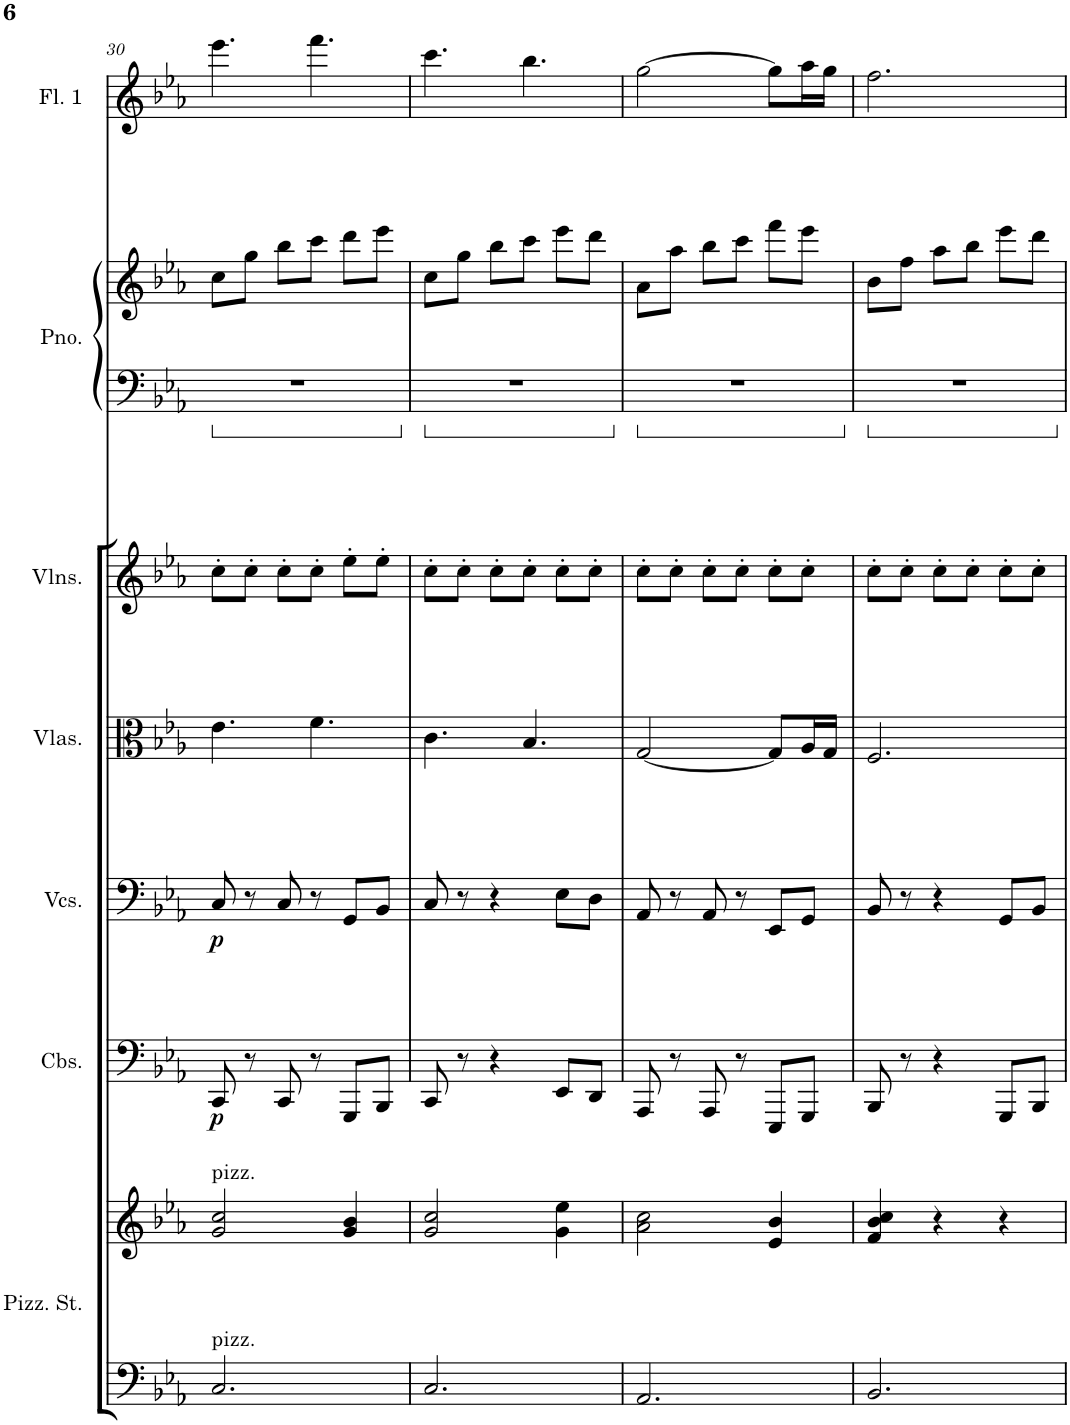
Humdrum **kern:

**kern	**kern	**kern	**dynam	**kern	**dynam	**kern	**kern	**kern	**kern	**kern
*part7	*part7	*part6	*part6	*part5	*part5	*part4	*part3	*part2	*part2	*part1
*staff9	*staff8	*staff7	*staff7	*staff6	*staff6	*staff5	*staff4	*staff3	*staff2	*staff1
*I"Pizzicato Strings	*	*I"Contrabasses	*	*I"Violoncellos	*	*I"Violas	*I"Violins	*I"Piano	*	*I"Flute 1
*I'Pizz. St.	*	*I'Cbs.	*	*I'Vcs.	*	*I'Vlas.	*I'Vlns.	*I'Pno.	*	*I'Fl. 1
!!LO:PB:g=z
*clefF4	*clefG2	*clefF4	*	*clefF4	*	*clefC3	*clefG2	*clefF4	*clefG2	*clefG2
*k[b-e-a-]	*k[b-e-a-]	*k[b-e-a-]	*	*k[b-e-a-]	*	*k[b-e-a-]	*k[b-e-a-]	*k[b-e-a-]	*k[b-e-a-]	*k[b-e-a-]
*M3/4	*M3/4	*M3/4	*	*M3/4	*	*M3/4	*M3/4	*M3/4	*M3/4	*M3/4
=30	=30	=30	=30	=30	=30	=30	=30	=30	=30	=30
!	!	!	!	!	!	!	!	!LO:TX:a:color=#FFFFFF:t=.	!	!
!	!LO:TX:a:t=pizz.	!	!	!	!	!	!	!	!	!
!LO:TX:a:t=pizz.	!	!	!	!	!	!	!	!	!	!
!	!	!	!LO:DY:b	!	!LO:DY:b	!	!	!	!	!
2.C/	2g/ 2cc/	8CC/	p	8C/	p	4.e-\	8cc'\L	2.r	8cc\L	4.eee-\
.	.	8r	.	8r	.	.	8cc'\J	.	8gg\J	.
.	.	8CC/	.	8C/	.	.	8cc'\L	.	8bb-\L	.
.	.	8r	.	8r	.	4.f\	8cc'\J	.	8ccc\J	4.fff\
.	4g/ 4b-/	8GGG/L	.	8GG/L	.	.	8ee-'\L	.	8ddd\L	.
.	.	8BBB-/J	.	8BB-/J	.	.	8ee-'\J	.	8eee-\J	.
=31	=31	=31	=31	=31	=31	=31	=31	=31	=31	=31
2.C/	2g/ 2cc/	8CC/	.	8C/	.	4.c\	8cc'\L	2.r	8cc\L	4.ccc\
.	.	8r	.	8r	.	.	8cc'\J	.	8gg\J	.
.	.	4r	.	4r	.	.	8cc'\L	.	8bb-\L	.
.	.	.	.	.	.	4.B-/	8cc'\J	.	8ccc\J	4.bb-\
.	4g\ 4ee-\	8EE-/L	.	8E-\L	.	.	8cc'\L	.	8eee-\L	.
.	.	8DD/J	.	8D\J	.	.	8cc'\J	.	8ddd\J	.
=32	=32	=32	=32	=32	=32	=32	=32	=32	=32	=32
2.AA-/	2a-\ 2cc\	8AAA-/	.	8AA-/	.	[2G/	8cc'\L	2.r	8a-\L	[2gg\
.	.	8r	.	8r	.	.	8cc'\J	.	8aa-\J	.
.	.	8AAA-/	.	8AA-/	.	.	8cc'\L	.	8bb-\L	.
.	.	8r	.	8r	.	.	8cc'\J	.	8ccc\J	.
.	4e-/ 4b-/	8EEE-/L	.	8EE-/L	.	8G/L]	8cc'\L	.	8fff\L	8gg\L]
.	.	8GGG/J	.	8GG/J	.	16A-/L	8cc'\J	.	8eee-\J	16aa-\L
.	.	.	.	.	.	16G/JJ	.	.	.	16gg\JJ
=33	=33	=33	=33	=33	=33	=33	=33	=33	=33	=33
2.BB-/	4f/ 4b-/ 4cc/	8BBB-/	.	8BB-/	.	2.F/	8cc'\L	2.r	8b-\L	2.ff\
.	.	8r	.	8r	.	.	8cc'\J	.	8ff\J	.
.	4r	4r	.	4r	.	.	8cc'\L	.	8aa-\L	.
.	.	.	.	.	.	.	8cc'\J	.	8bb-\J	.
.	4r	8GGG/L	.	8GG/L	.	.	8cc'\L	.	8eee-\L	.
.	.	8BBB-/J	.	8BB-/J	.	.	8cc'\J	.	8ddd\J	.
=	=	=	=	=	=	=	=	=	=	=
*-	*-	*-	*-	*-	*-	*-	*-	*-	*-	*-
